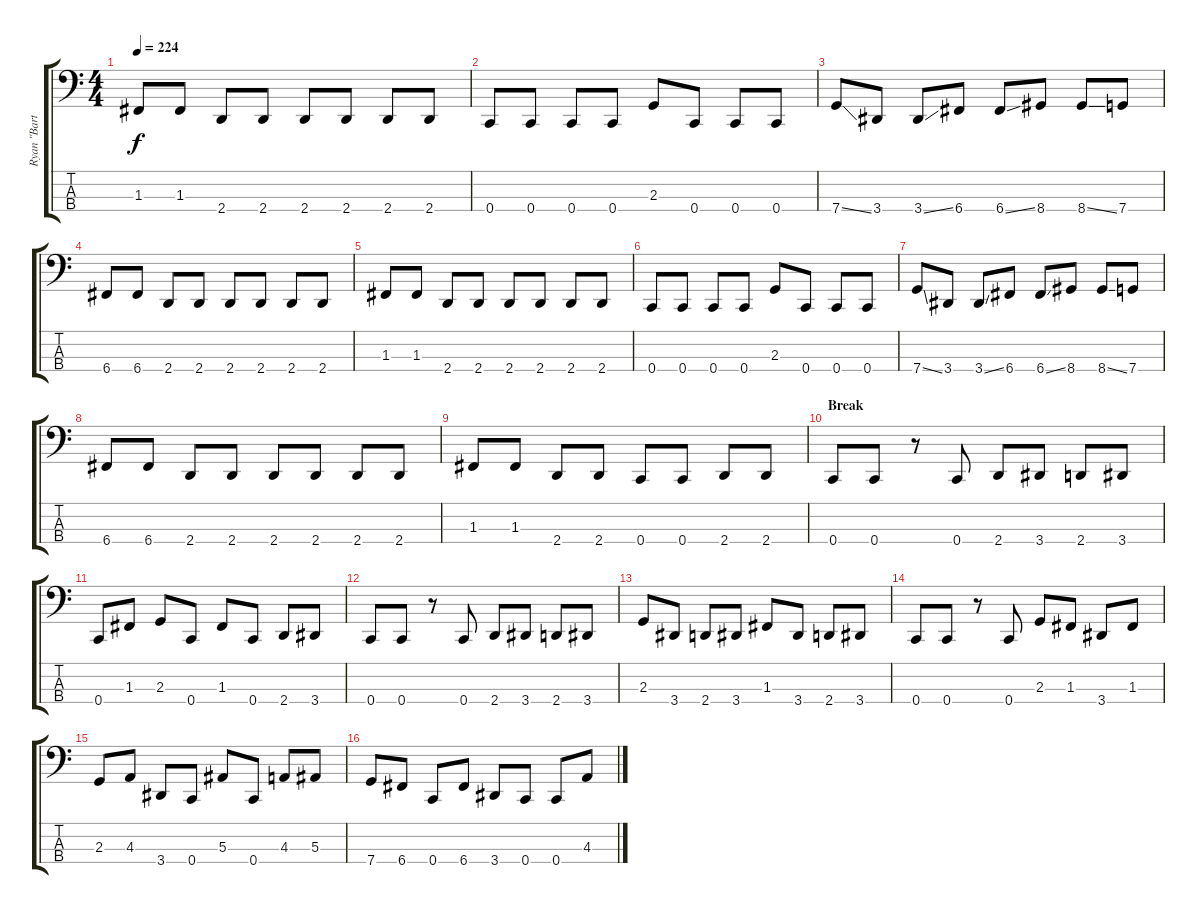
\track ("Ryan \"Bart\" Willams (Bass)" "Ryan \"Bart") {instrument electricbassfinger}
\staff {score tabs}
\tuning (Eb2 Bb1 F1 C1) {hide}
\ts (4 4)
\tempo 224
\clef f4
\ks c
1.3.8{dy f} 1.3.8 2.4.8 2.4.8 2.4.8 2.4.8 2.4.8 2.4.8 |
0.4.8 0.4.8 0.4.8 0.4.8 2.3.8 0.4.8 0.4.8 0.4.8 |
7.4{ss}.8 3.4.8 3.4{ss}.8 6.4.8 6.4{ss}.8 8.4.8 8.4{ss}.8 7.4.8 |
6.4.8 6.4.8 2.4.8 2.4.8 2.4.8 2.4.8 2.4.8 2.4.8 |
1.3.8 1.3.8 2.4.8 2.4.8 2.4.8 2.4.8 2.4.8 2.4.8 |
0.4.8 0.4.8 0.4.8 0.4.8 2.3.8 0.4.8 0.4.8 0.4.8 |
7.4{ss}.8 3.4.8 3.4{ss}.8 6.4.8 6.4{ss}.8 8.4.8 8.4{ss}.8 7.4.8 |
6.4.8 6.4.8 2.4.8 2.4.8 2.4.8 2.4.8 2.4.8 2.4.8 |
1.3.8 1.3.8 2.4.8 2.4.8 0.4.8 0.4.8 2.4.8 2.4.8 |
\section ("" "Break")
0.4.8 0.4.8 r.8 0.4.8 2.4.8 3.4.8 2.4.8 3.4.8 |
0.4.8 1.3.8 2.3.8 0.4.8 1.3.8 0.4.8 2.4.8 3.4.8 |
0.4.8 0.4.8 r.8 0.4.8 2.4.8 3.4.8 2.4.8 3.4.8 |
2.3.8 3.4.8 2.4.8 3.4.8 1.3.8 3.4.8 2.4.8 3.4.8 |
0.4.8 0.4.8 r.8 0.4.8 2.3.8 1.3.8 3.4.8 1.3.8 |
2.3.8 4.3.8 3.4.8 0.4.8 5.3.8 0.4.8 4.3.8 5.3.8 |
7.4.8 6.4.8 0.4.8 6.4.8 3.4.8 0.4.8 0.4.8 4.3{ss}.8
